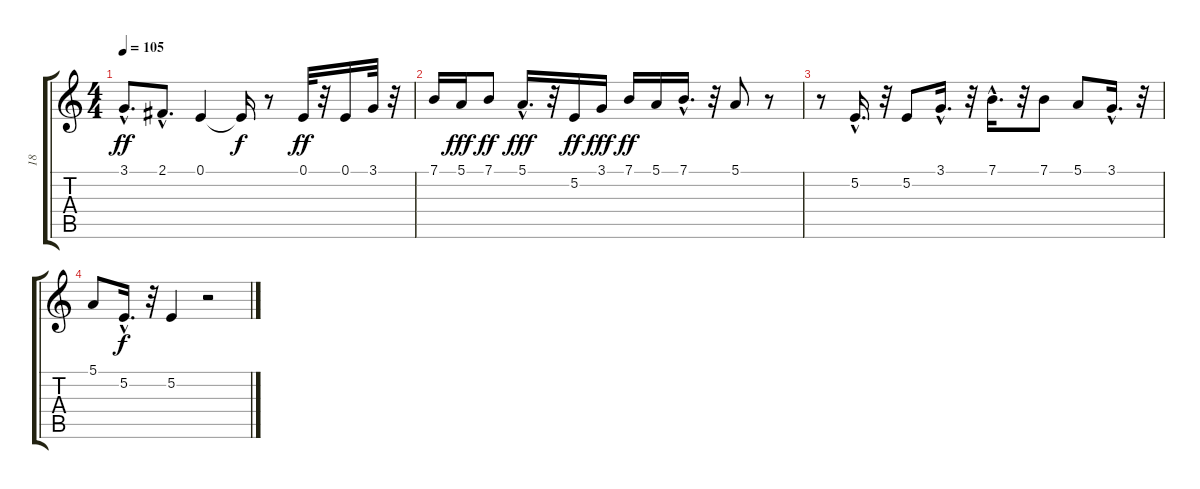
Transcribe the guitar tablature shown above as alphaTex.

\track ("18" "18") {instrument percussiveorgan}
\staff {score tabs}
\tuning (E4 B3 G3 D3 A2 E2) {hide}
\ts (4 4)
\tempo 105
\clef g2
\ks c
3.1{hac}.8{d dy ff} 2.1{hac}.8{d} 0.1.4 0.1{t}.16{dy f} r.8 0.1.32{dy ff} r.32 0.1.16 3.1.32 r.32 |
7.1.16 5.1.16{dy fff} 7.1.8{dy ff} 5.1{hac}.16{d dy fff} r.32 5.2.16{dy ff} 3.1.16{dy fff} 7.1.16{dy ff} 5.1.16 7.1{hac}.16{d} r.32 5.1.8 r.8 |
r.8 5.2{hac}.16{d} r.32 5.2.8 3.1{hac}.16{d} r.32 7.1{hac}.16{d} r.32 7.1.8 5.1.8 3.1{hac}.16{d} r.32 |
5.1.8 5.2{hac}.16{d dy f} r.32 5.2.4 r.2
